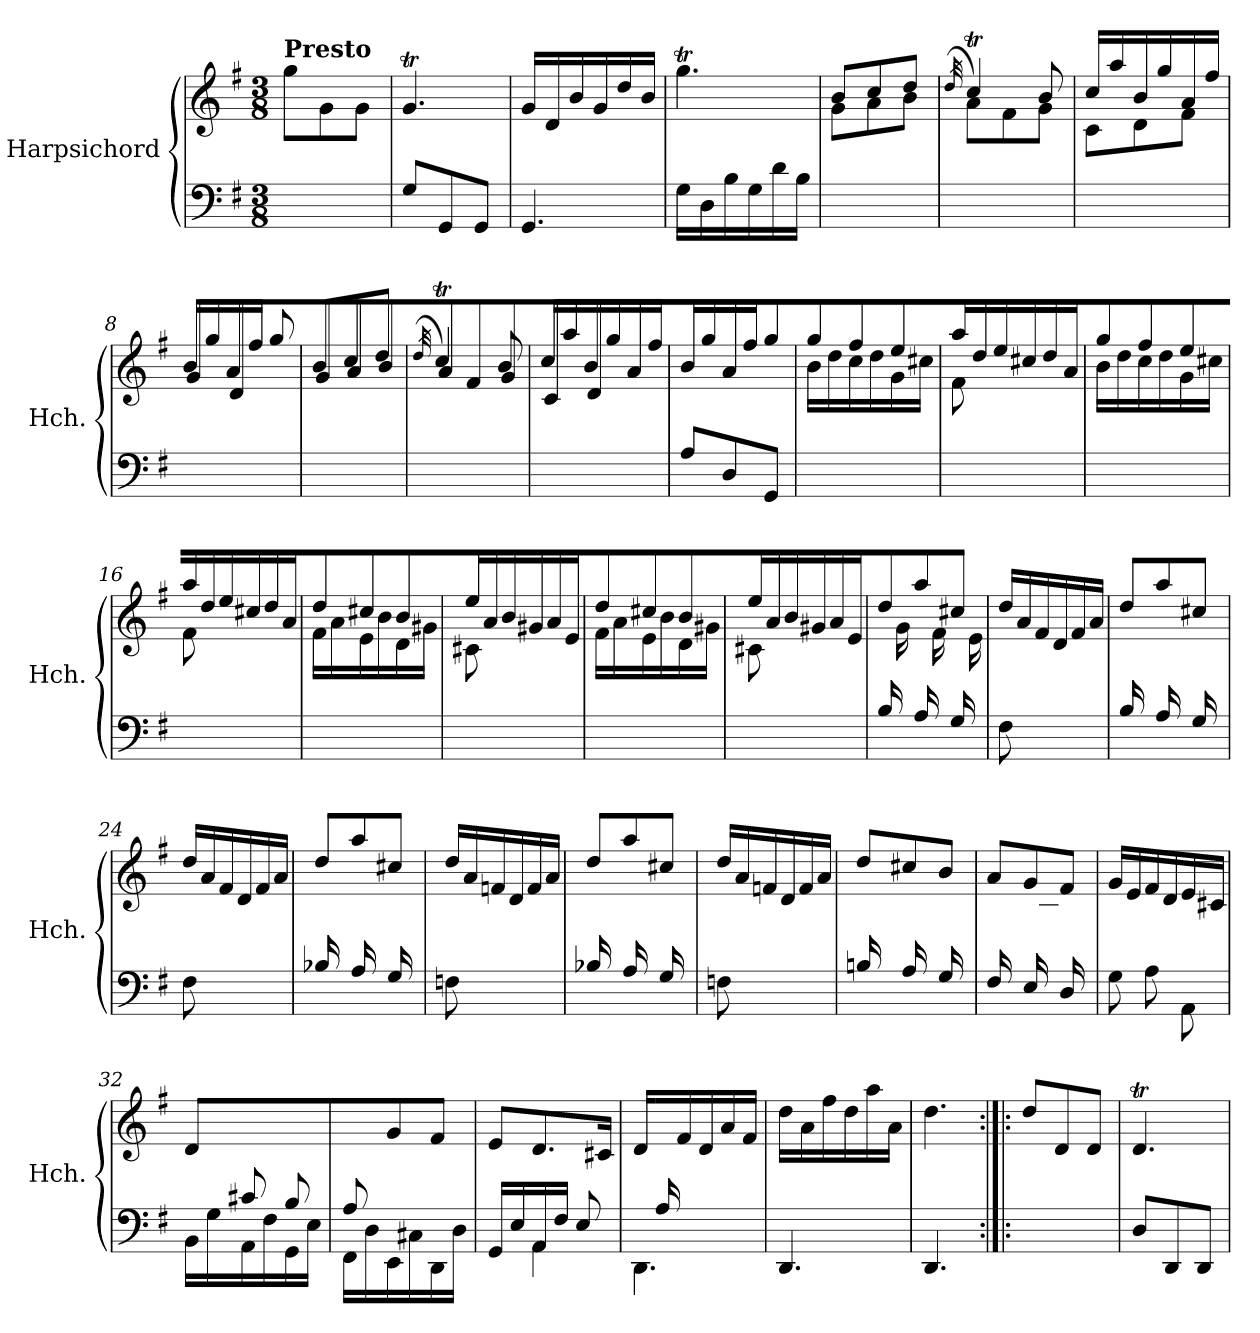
**kern	**kern
*part1	*part1
*staff2	*staff1
*I"Harpsichord	*
*I'Hch.	*
*clefF4	*clefG2
*k[f#]	*k[f#]
*M3/8	*M3/8
=1	=1
!	!LO:TX:a:B:t=Presto
4.ryy	8gg\L
.	8g\
.	8g\J
=2	=2
8G/L	4.gT/
8GG/	.
8GG/J	.
=3	=3
4.GG/	16g/LL
.	16d/
.	16b/
.	16g/
.	16dd/
.	16b/JJ
=4	=4
16G\LL	4.ggT\
16D\	.
16B\	.
16G\	.
16d\	.
16B\JJ	.
=5	=5
*	*^
4.ryy	8b/L	8g\L
.	8cc/	8a\
.	8dd/J	8b\J
=6	=6	=6
.	(<32qdd/	.
4.ryy	4ccT/)	8a\L
.	.	8f#\
.	8b/	8g\J
=7	=7	=7
4.ryy	16cc/LL	8c\L
.	16aa/	.
.	16b/	8d\
.	16gg/	.
.	16a/	8f#\J
.	16ff#/JJ	.
=8	=8	=8
4ryy	16b/LL	8g\L
.	16gg/	.
.	16a/	8d\
.	16ff#/JJ	.
8G/J	8gg/	8ryy
!!LO:LB:g=z	!!
=9	=9	=9
4.ryy	8b/L	8g\L
.	8cc/	8a\
.	8dd/J	8b\J
=10	=10	=10
.	(<32qdd/	.
4.ryy	4ccT/)	8a\L
.	.	8f#\
.	8b/	8g\J
=11	=11	=11
4ryy	16cc/LL	8c\L
.	16aa/	.
.	16b/	8d\
.	16gg/	.
8D/J	16a/	8ryy
.	16ff#/JJ	.
*	*v	*v
=12	=12
8A/L	16b\LL
.	16gg\
8D/	16a\
.	16ff#\JJ
8GG/J	8gg\
=13	=13
*	*^
4.ryy	8gg/L	16b\LL
.	.	16dd\
.	8ff#/	16cc\
.	.	16dd\
.	8ee/J	16g\
.	.	16cc#X\JJ
=14	=14	=14
8ryy	16aa/LL	8f#\
.	16dd/	.
4ryy	16ee/	4ryy
.	16cc#X/	.
.	16dd/	.
.	16a/JJ	.
=15	=15	=15
4.ryy	8gg/L	16b\LL
.	.	16dd\
.	8ff#/	16cc\
.	.	16dd\
.	8ee/J	16g\
.	.	16cc#X\JJ
=16	=16	=16
8ryy	16aa/LL	8f#\
.	16dd/	.
4ryy	16ee/	4ryy
.	16cc#X/	.
.	16dd/	.
.	16a/JJ	.
!!LO:LB:g=z	!!
=17	=17	=17
4.ryy	8dd/L	16f#\LL
.	.	16a\
.	8cc#X/	16e\
.	.	16b\
.	8b/J	16d\
.	.	16g#X\JJ
=18	=18	=18
8ryy	16ee/LL	8c#X\
.	16a/	.
4ryy	16b/	4ryy
.	16g#X/	.
.	16a/	.
.	16e/JJ	.
=19	=19	=19
4.ryy	8dd/L	16f#\LL
.	.	16a\
.	8cc#X/	16e\
.	.	16b\
.	8b/J	16d\
.	.	16g#X\JJ
=20	=20	=20
8ryy	16ee/LL	8c#X\
.	16a/	.
4ryy	16b/	4ryy
.	16g#X/	.
.	16a/	.
.	16e/JJ	.
=21	=21	=21
16B/LL	8dd/L	16ryy
16ryy	.	16g\
16A/	8aa/	16ryy
16ryy	.	16f#\
16G/	8cc#X/J	16ryy
16ryy	.	16e\JJ
*	*v	*v
=22	=22
8F#\	16dd/LL
.	16a/
4ryy	16f#/
.	16d/
.	16f#/
.	16a/JJ
=23	=23
*	*^
16B/LL	8dd/L	16ryy
16ryy	.	16g\
16A/	8aa/	16ryy
16ryy	.	16f#\
16G/	8cc#X/J	16ryy
16ryy	.	16e\JJ
*	*v	*v
!!LO:LB:g=z
=24	=24
8F#\	16dd/LL
.	16a/
4ryy	16f#/
.	16d/
.	16f#/
.	16a/JJ
=25	=25
*	*^
16B-X/LL	8dd/L	16ryy
16ryy	.	16g\
16A/	8aa/	16ryy
16ryy	.	16f#\
16G/	8cc#X/J	16ryy
16ryy	.	16e\JJ
*	*v	*v
=26	=26
8Fn\	16dd/LL
.	16a/
4ryy	16fn/
.	16d/
.	16f/
.	16a/JJ
=27	=27
*	*^
16B-X/LL	8dd/L	16ryy
16ryy	.	16g\
16A/	8aa/	16ryy
16ryy	.	16f#\
16G/	8cc#X/J	16ryy
16ryy	.	16e\JJ
*	*v	*v
=28	=28
8Fn\	16dd/LL
.	16a/
4ryy	16fn/
.	16d/
.	16f/
.	16a/JJ
=29	=29
*	*^
16Bn/LL	8dd/L	16ryy
16ryy	.	16g\
16A/	8cc#X/	16ryy
16ryy	.	16f#X\
16G/	8b/J	16ryy
16ryy	.	16e\JJ
=30	=30	=30
16F#/LL	8a/L	16ryy
16ryy	.	16d\
16E/	8g/	16ryy
16ryy	.	16c#X\
16D/	8f#/J	16ryy
16ryy	.	16d\JJ
*	*v	*v
!!LO:LB:g=z
=31	=31
8G\L	16g/LL
.	16e/
8A\	16f#/
.	16d/
8AA\J	16e/
.	16c#X/JJ
=32	=32
*^	*
8ryy	16BB\LL	8d/L
.	16G\	.
8c#X/	16AA\	4ryy
.	16F#\	.
8B/J	16GG\	.
.	16E\JJ	.
=33	=33	=33
8A/L	16FF#\LL	8ryy
.	16D\	.
4ryy	16EE\	8g/
.	16C#X\	.
.	16DD\	8f#/J
.	16D\JJ	.
=34	=34	=34
16GG/LL	8ryy	8e/L
16E/	.	.
16AA/	4AA\	8.d/
16F#/JJ	.	.
8E/	.	.
.	.	16c#X/Jk
=35	=35	=35
16ryy	4.DD\	16d/LL
16A/	.	16ryy
4ryy	.	16f#/
.	.	16d/
.	.	16a/
.	.	16f#/JJ
*v	*v	*
=36	=36
4.DD/	16dd\LL
.	16a\
.	16ff#\
.	16dd\
.	16aa\
.	16a\JJ
=37	=37
4.DD/	4.dd\
!!LO:PB:g=z
=38:|!|:	=38:|!|:
4.ryy	8dd/L
.	8d/
.	8d/J
=39	=39
8D/L	4.dT/
8DD/	.
8DD/J	.
=	=
*-	*-
